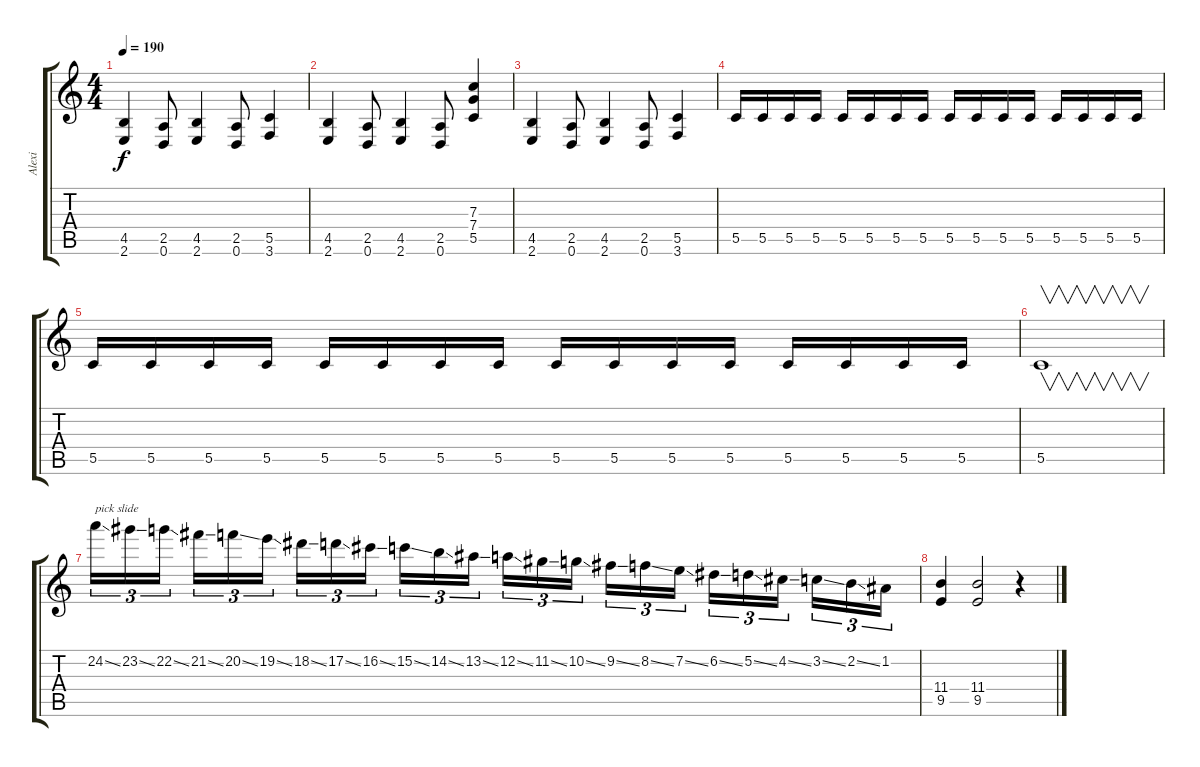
\track ("Alexi" "Alexi") {instrument overdrivenguitar}
\staff {score tabs}
\tuning (D4 A3 F3 C3 G2 D2) {hide}
\ts (4 4)
\tempo 190
\clef g2
\ks c
(4.5 2.6).4{dy f} (2.5 0.6).8 (4.5 2.6).4 (2.5 0.6).8 (5.5 3.6).4 |
(4.5 2.6).4 (2.5 0.6).8 (4.5 2.6).4 (2.5 0.6).8 (7.3 7.4 5.5).4 |
(4.5 2.6).4 (2.5 0.6).8 (4.5 2.6).4 (2.5 0.6).8 (5.5 3.6).4 |
5.5.16 5.5.16 5.5.16 5.5.16 5.5.16 5.5.16 5.5.16 5.5.16 5.5.16 5.5.16 5.5.16 5.5.16 5.5.16 5.5.16 5.5.16 5.5.16 |
5.5.16 5.5.16 5.5.16 5.5.16 5.5.16 5.5.16 5.5.16 5.5.16 5.5.16 5.5.16 5.5.16 5.5.16 5.5.16 5.5.16 5.5.16 5.5.16 |
5.5.1{v} |
24.2{ss}.16{tu (3 2) txt "pick slide"} 23.2{ss}.16{tu (3 2)} 22.2{ss}.16{tu (3 2)} 21.2{ss}.16{tu (3 2)} 20.2{ss}.16{tu (3 2)} 19.2{ss}.16{tu (3 2)} 18.2{ss}.16{tu (3 2)} 17.2{ss}.16{tu (3 2)} 16.2{ss}.16{tu (3 2)} 15.2{ss}.16{tu (3 2)} 14.2{ss}.16{tu (3 2)} 13.2{ss}.16{tu (3 2)} 12.2{ss}.16{tu (3 2)} 11.2{ss}.16{tu (3 2)} 10.2{ss}.16{tu (3 2)} 9.2{ss}.16{tu (3 2)} 8.2{ss}.16{tu (3 2)} 7.2{ss}.16{tu (3 2)} 6.2{ss}.16{tu (3 2)} 5.2{ss}.16{tu (3 2)} 4.2{ss}.16{tu (3 2)} 3.2{ss}.16{tu (3 2)} 2.2{ss}.16{tu (3 2)} 1.2.16{tu (3 2)} |
(11.4 9.5).4 (11.4 9.5).2 r.4
